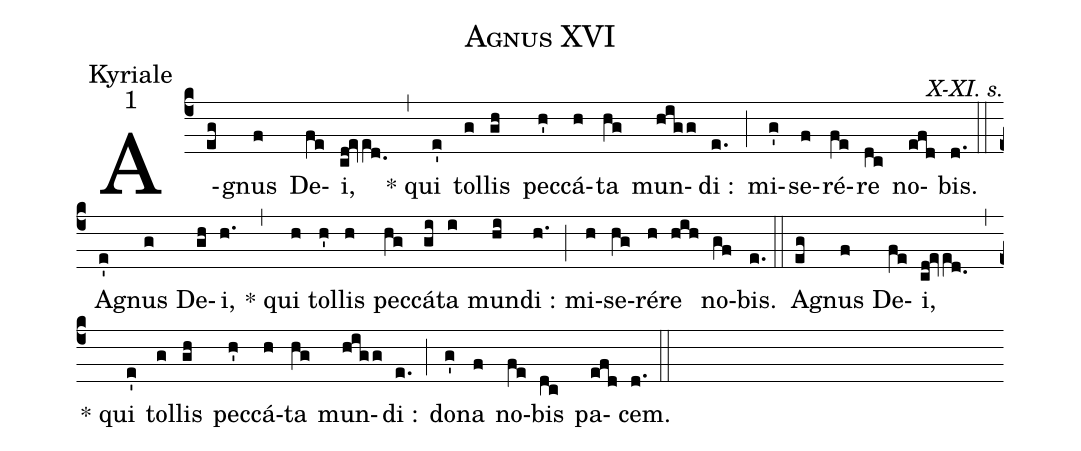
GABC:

name:Agnus XVI;
office-part:Kyriale;
mode:1;
commentary:X-XI. s.;
%%
(c4) A(eg)gnus(f) De(fe)i,(cd!eve[ll:1]d.0) (,) * qui(e') tol(g)lis(gh) pec(h')cá(h)ta(hg) mun(higg)di :(e.) (;) mi(g')se(f)ré(fe)re(dc) no(efd)bis.(d.) (::)
A(e')gnus(g) De(gh)i,(h.) (,) * qui(h) tol(h')lis(h) pec(hg)cá(gi)ta(i) mun(hi)di :(h.) (;) mi(h)se(hg)ré(h)re(hih) no(gf)bis.(e.) (::)
A(eg)gnus(f) De(fe)i,(cd!eve[ll:1]d.0) (,) * qui(e') tol(g)lis(gh) pec(h')cá(h)ta(hg) mun(higg)di :(e.) (;) do(g')na(f) no(fe)bis(dc) pa(efd)cem.(d.) (::)
